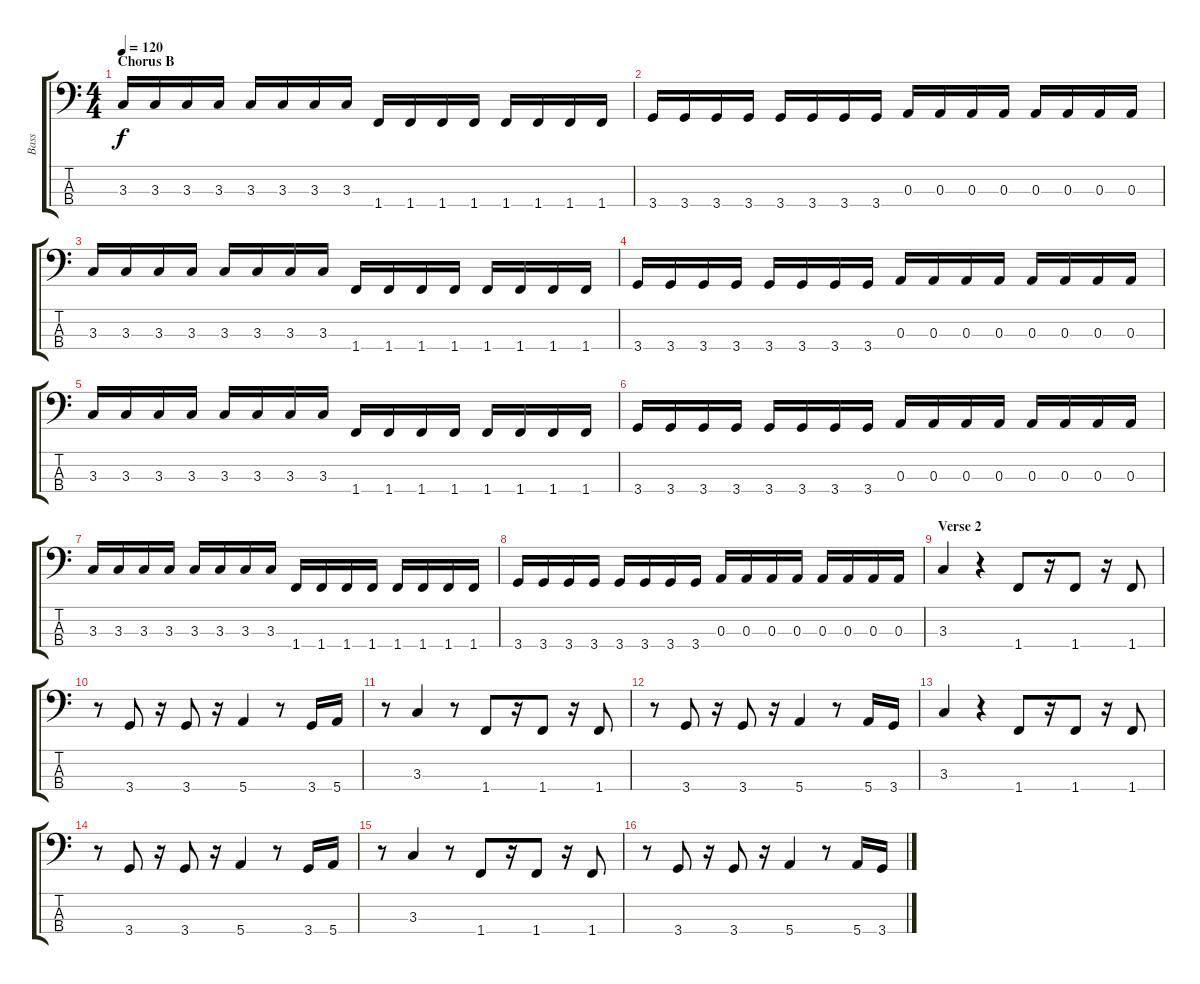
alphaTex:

\track ("Bass" "Bass") {instrument synthbass2}
\staff {score tabs}
\tuning (G2 D2 A1 E1) {hide}
\ts (4 4)
\section ("" "Chorus B")
\tempo 120
\clef f4
\ks c
3.3.16{dy f} 3.3.16 3.3.16 3.3.16 3.3.16 3.3.16 3.3.16 3.3.16 1.4.16 1.4.16 1.4.16 1.4.16 1.4.16 1.4.16 1.4.16 1.4.16 |
3.4.16 3.4.16 3.4.16 3.4.16 3.4.16 3.4.16 3.4.16 3.4.16 0.3.16 0.3.16 0.3.16 0.3.16 0.3.16 0.3.16 0.3.16 0.3.16 |
3.3.16 3.3.16 3.3.16 3.3.16 3.3.16 3.3.16 3.3.16 3.3.16 1.4.16 1.4.16 1.4.16 1.4.16 1.4.16 1.4.16 1.4.16 1.4.16 |
3.4.16 3.4.16 3.4.16 3.4.16 3.4.16 3.4.16 3.4.16 3.4.16 0.3.16 0.3.16 0.3.16 0.3.16 0.3.16 0.3.16 0.3.16 0.3.16 |
3.3.16 3.3.16 3.3.16 3.3.16 3.3.16 3.3.16 3.3.16 3.3.16 1.4.16 1.4.16 1.4.16 1.4.16 1.4.16 1.4.16 1.4.16 1.4.16 |
3.4.16 3.4.16 3.4.16 3.4.16 3.4.16 3.4.16 3.4.16 3.4.16 0.3.16 0.3.16 0.3.16 0.3.16 0.3.16 0.3.16 0.3.16 0.3.16 |
3.3.16 3.3.16 3.3.16 3.3.16 3.3.16 3.3.16 3.3.16 3.3.16 1.4.16 1.4.16 1.4.16 1.4.16 1.4.16 1.4.16 1.4.16 1.4.16 |
3.4.16 3.4.16 3.4.16 3.4.16 3.4.16 3.4.16 3.4.16 3.4.16 0.3.16 0.3.16 0.3.16 0.3.16 0.3.16 0.3.16 0.3.16 0.3.16 |
\section ("" "Verse 2")
3.3.4 r.4 1.4.8 r.16 1.4.8 r.16 1.4.8 |
r.8 3.4.8 r.16 3.4.8 r.16 5.4.4 r.8 3.4.16 5.4.16 |
r.8 3.3.4 r.8 1.4.8 r.16 1.4.8 r.16 1.4.8 |
r.8 3.4.8 r.16 3.4.8 r.16 5.4.4 r.8 5.4.16 3.4.16 |
3.3.4 r.4 1.4.8 r.16 1.4.8 r.16 1.4.8 |
r.8 3.4.8 r.16 3.4.8 r.16 5.4.4 r.8 3.4.16 5.4.16 |
r.8 3.3.4 r.8 1.4.8 r.16 1.4.8 r.16 1.4.8 |
r.8 3.4.8 r.16 3.4.8 r.16 5.4.4 r.8 5.4.16 3.4.16
